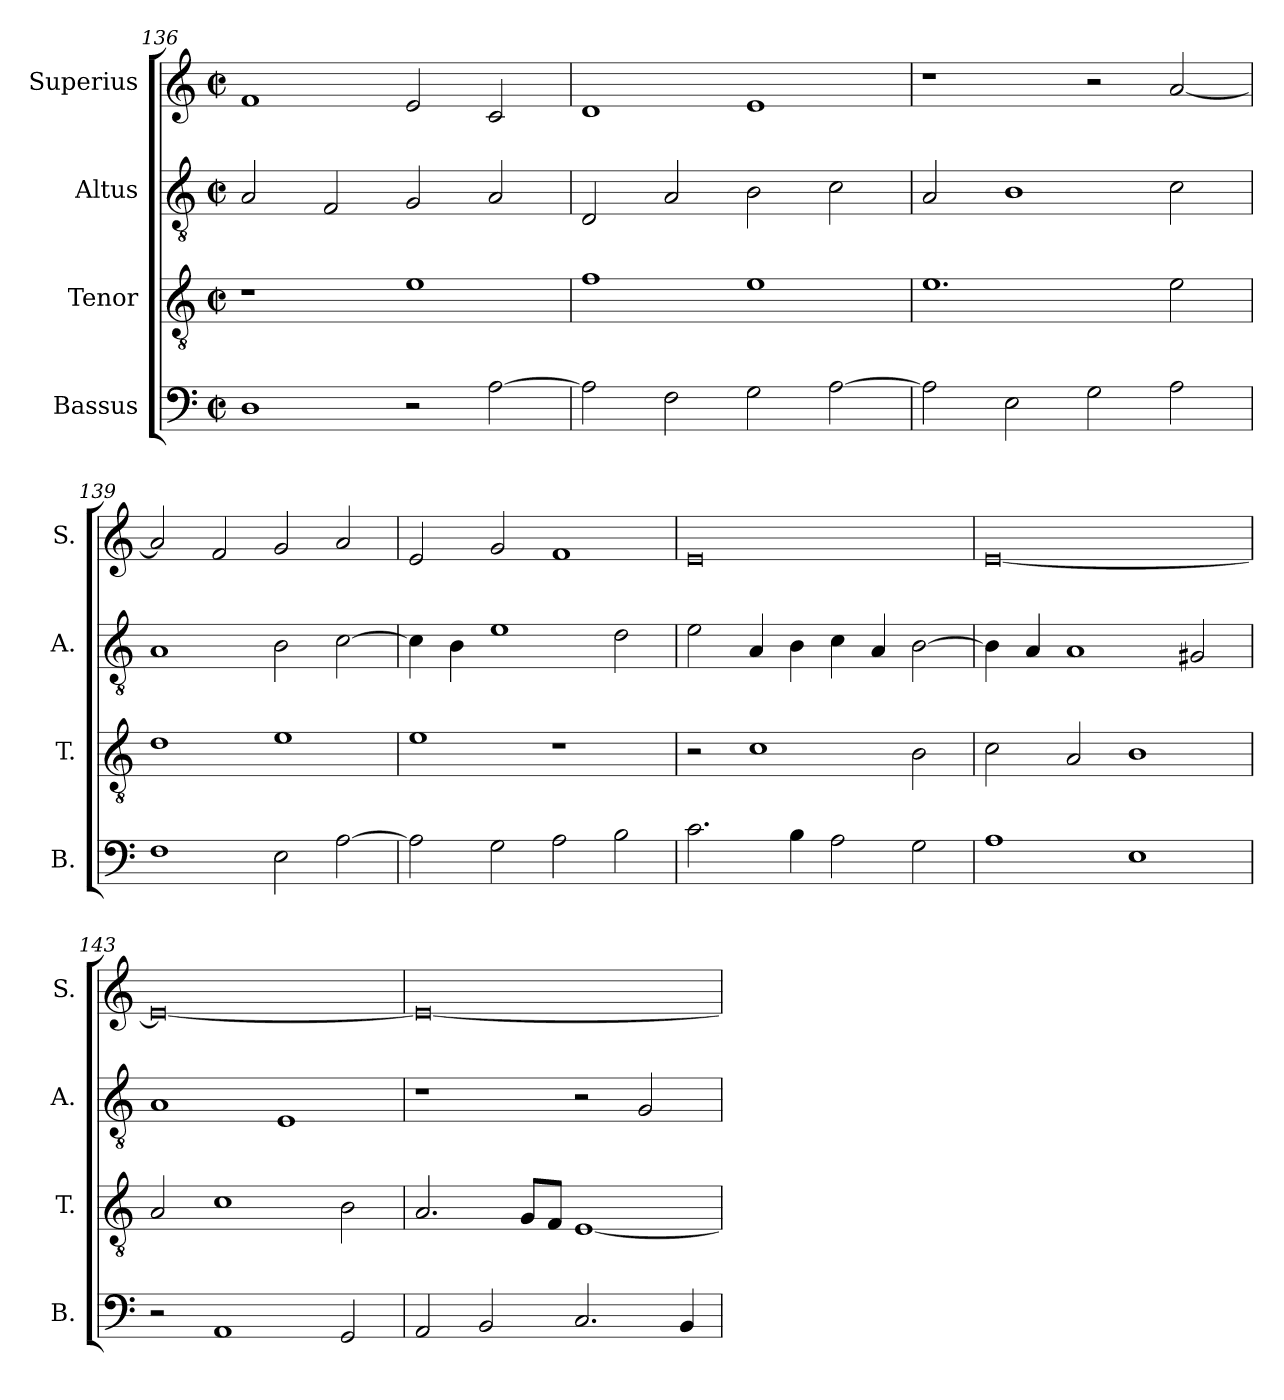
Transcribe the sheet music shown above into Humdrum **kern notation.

**kern	**kern	**kern	**kern
*part4	*part3	*part2	*part1
*staff4	*staff3	*staff2	*staff1
*I"Bassus	*I"Tenor	*I"Altus	*I"Superius
*I'B.	*I'T.	*I'A.	*I'S.
*clefF4	*clefGv2	*clefGv2	*clefG2
*	*ITrd7c12	*ITrd7c12	*
*k[]	*k[]	*k[]	*k[]
*C:	*C:	*C:	*C:
*M2/2	*M2/2	*M2/2	*M2/2
*met(c|)	*met(c|)	*met(c|)	*met(c|)
=136	=136	=136	=136
1Di	1r	2AAi/	1fi
.	.	2FFi/	.
2r	1Ei	2GGi/	2ei/
[>2Ai\	.	2AAi/	2ci/
=137	=137	=137	=137
2Ai\]	1Fi	2DDi/	1di
2Fi\	.	2AAi/	.
2Gi\	1Ei	2BBi\	1ei
[>2Ai\	.	2Ci\	.
=138	=138	=138	=138
2Ai\]	1.Ei	2AAi/	1r
2Ei\	.	1BBi	.
2Gi\	.	.	2r
2Ai\	2Ei\	2Ci\	[<2ai/
!!LO:LB:g=z
=139	=139	=139	=139
1Fi	1Di	1AAi	2ai/]
.	.	.	2fi/
2Ei\	1Ei	2BBi\	2gi/
[>2Ai\	.	[>2Ci\	2ai/
=140	=140	=140	=140
2Ai\]	1Ei	4Ci\]	2ei/
.	.	4BBi\	.
2Gi\	.	1Ei	2gi/
2Ai\	1r	.	1fi
2Bi\	.	2Di\	.
=141	=141	=141	=141
2.ci\	2r	2Ei\	0ei
.	1Ci	4AAi/	.
4Bi\	.	4BBi\	.
2Ai\	.	4Ci\	.
.	.	4AAi/	.
2Gi\	2BBi\	[>2BBi\	.
=142	=142	=142	=142
1Ai	2Ci\	4BBi\]	[<0ei
.	.	4AAi/	.
.	2AAi/	1AAi	.
1Ei	1BBi	.	.
.	.	2GG#Xi/	.
!!LO:LB:g=z
=143	=143	=143	=143
2r	2AAi/	1AAi	0ei_<
1AAi	1Ci	.	.
.	.	1EEi	.
2GGi/	2BBi\	.	.
=144	=144	=144	=144
2AAi/	2.AAi/	1r	0ei_<
2BBi/	.	.	.
.	8GGi/L	.	.
.	8FFi/J	.	.
2.Ci/	[<1EEi	2r	.
.	.	2GGi/	.
4BBi/	.	.	.
=	=	=	=
*-	*-	*-	*-
